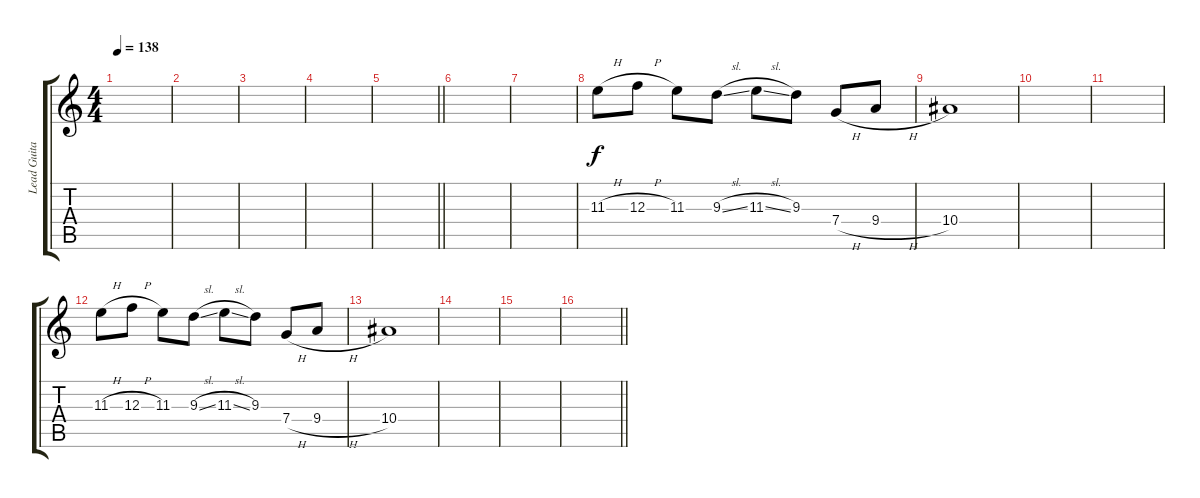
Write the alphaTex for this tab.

\track ("Lead Guitar" "Lead Guita") {instrument distortionguitar}
\staff {score tabs}
\tuning (D4 A3 F3 C3 G2 C2) {hide}
\ts (4 4)
\tempo 138
\clef g2
\ks c
|
|
|
|
\barLineRight lightlight
|
|
|
11.3{h}.8 12.3{h}.8 11.3.8 9.3{sl}.8 11.3{sl}.8 9.3.8 7.4{h}.8 9.4{h}.8 |
10.4.1 |
|
|
11.3{h}.8 12.3{h}.8 11.3.8 9.3{sl}.8 11.3{sl}.8 9.3.8 7.4{h}.8 9.4{h}.8 |
10.4.1 |
|
|
\barLineRight lightlight
